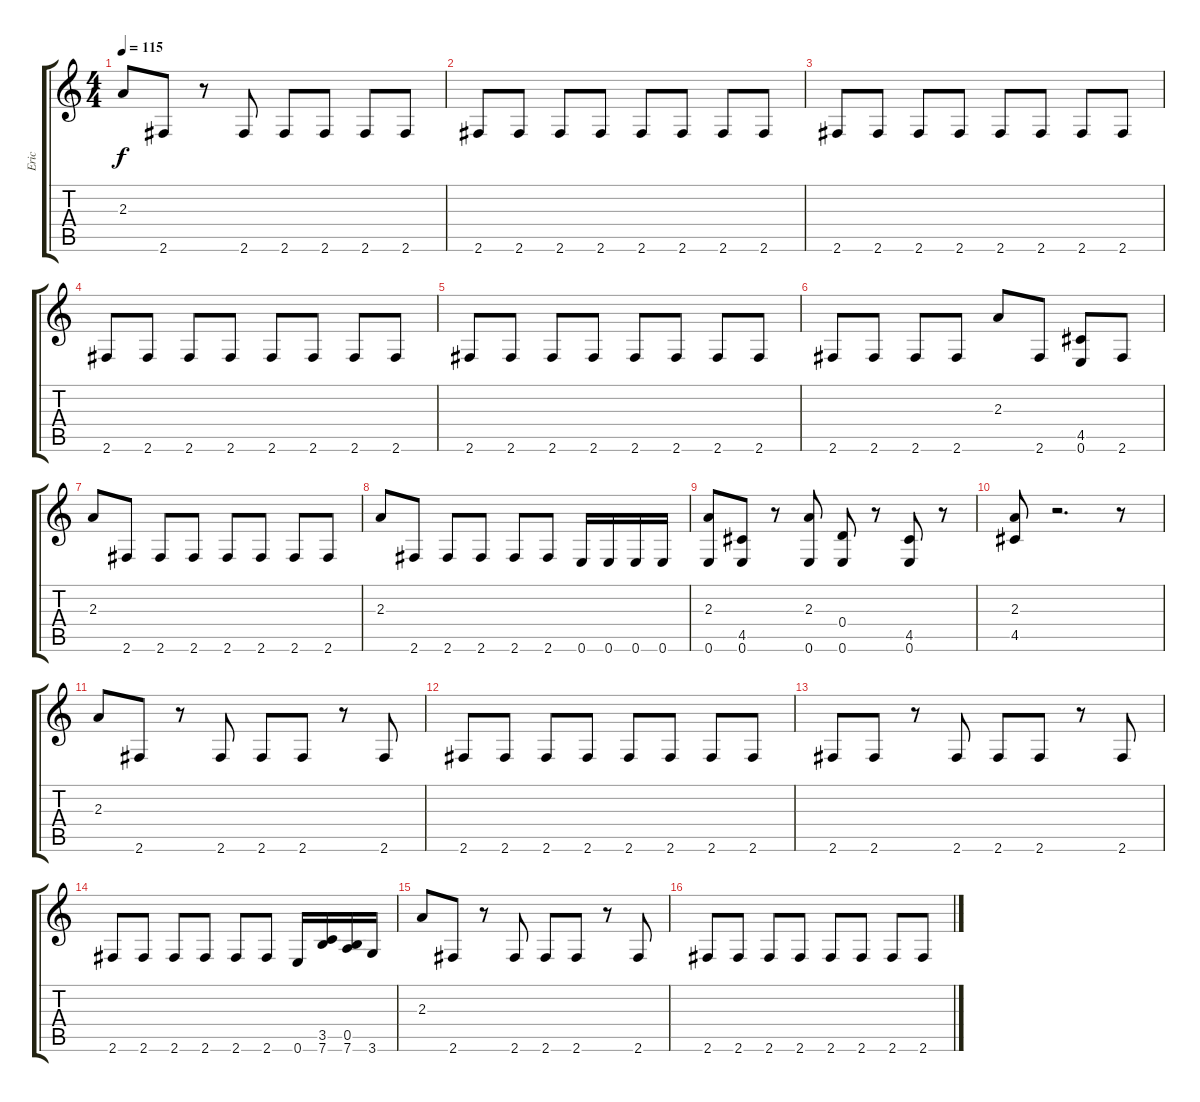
\track ("Eric" "Eric") {instrument acousticguitarsteel}
\staff {score tabs}
\tuning (E4 B3 G3 D3 A2 E2) {hide}
\ts (4 4)
\tempo 115
\clef g2
\ks c
2.3.8{dy f} 2.6.8 r.8 2.6.8 2.6.8 2.6.8 2.6.8 2.6.8 |
2.6.8 2.6.8 2.6.8 2.6.8 2.6.8 2.6.8 2.6.8 2.6.8 |
2.6.8 2.6.8 2.6.8 2.6.8 2.6.8 2.6.8 2.6.8 2.6.8 |
2.6.8 2.6.8 2.6.8 2.6.8 2.6.8 2.6.8 2.6.8 2.6.8 |
2.6.8 2.6.8 2.6.8 2.6.8 2.6.8 2.6.8 2.6.8 2.6.8 |
2.6.8 2.6.8 2.6.8 2.6.8 2.3.8 2.6.8 (4.5 0.6).8 2.6.8 |
2.3.8 2.6.8 2.6.8 2.6.8 2.6.8 2.6.8 2.6.8 2.6.8 |
2.3.8 2.6.8 2.6.8 2.6.8 2.6.8 2.6.8 0.6.16 0.6.16 0.6.16 0.6.16 |
(2.3 0.6).8 (4.5 0.6).8 r.8 (2.3 0.6).8 (0.4 0.6).8 r.8 (4.5 0.6).8 r.8 |
(2.3 4.5).8 r.2{d} r.8 |
2.3.8 2.6.8 r.8 2.6.8 2.6.8 2.6.8 r.8 2.6.8 |
2.6.8 2.6.8 2.6.8 2.6.8 2.6.8 2.6.8 2.6.8 2.6.8 |
2.6.8 2.6.8 r.8 2.6.8 2.6.8 2.6.8 r.8 2.6.8 |
2.6.8 2.6.8 2.6.8 2.6.8 2.6.8 2.6.8 0.6.16 (3.5 7.6).16 (0.5 7.6).16 3.6.16 |
2.3.8 2.6.8 r.8 2.6.8 2.6.8 2.6.8 r.8 2.6.8 |
2.6.8 2.6.8 2.6.8 2.6.8 2.6.8 2.6.8 2.6.8 2.6.8
